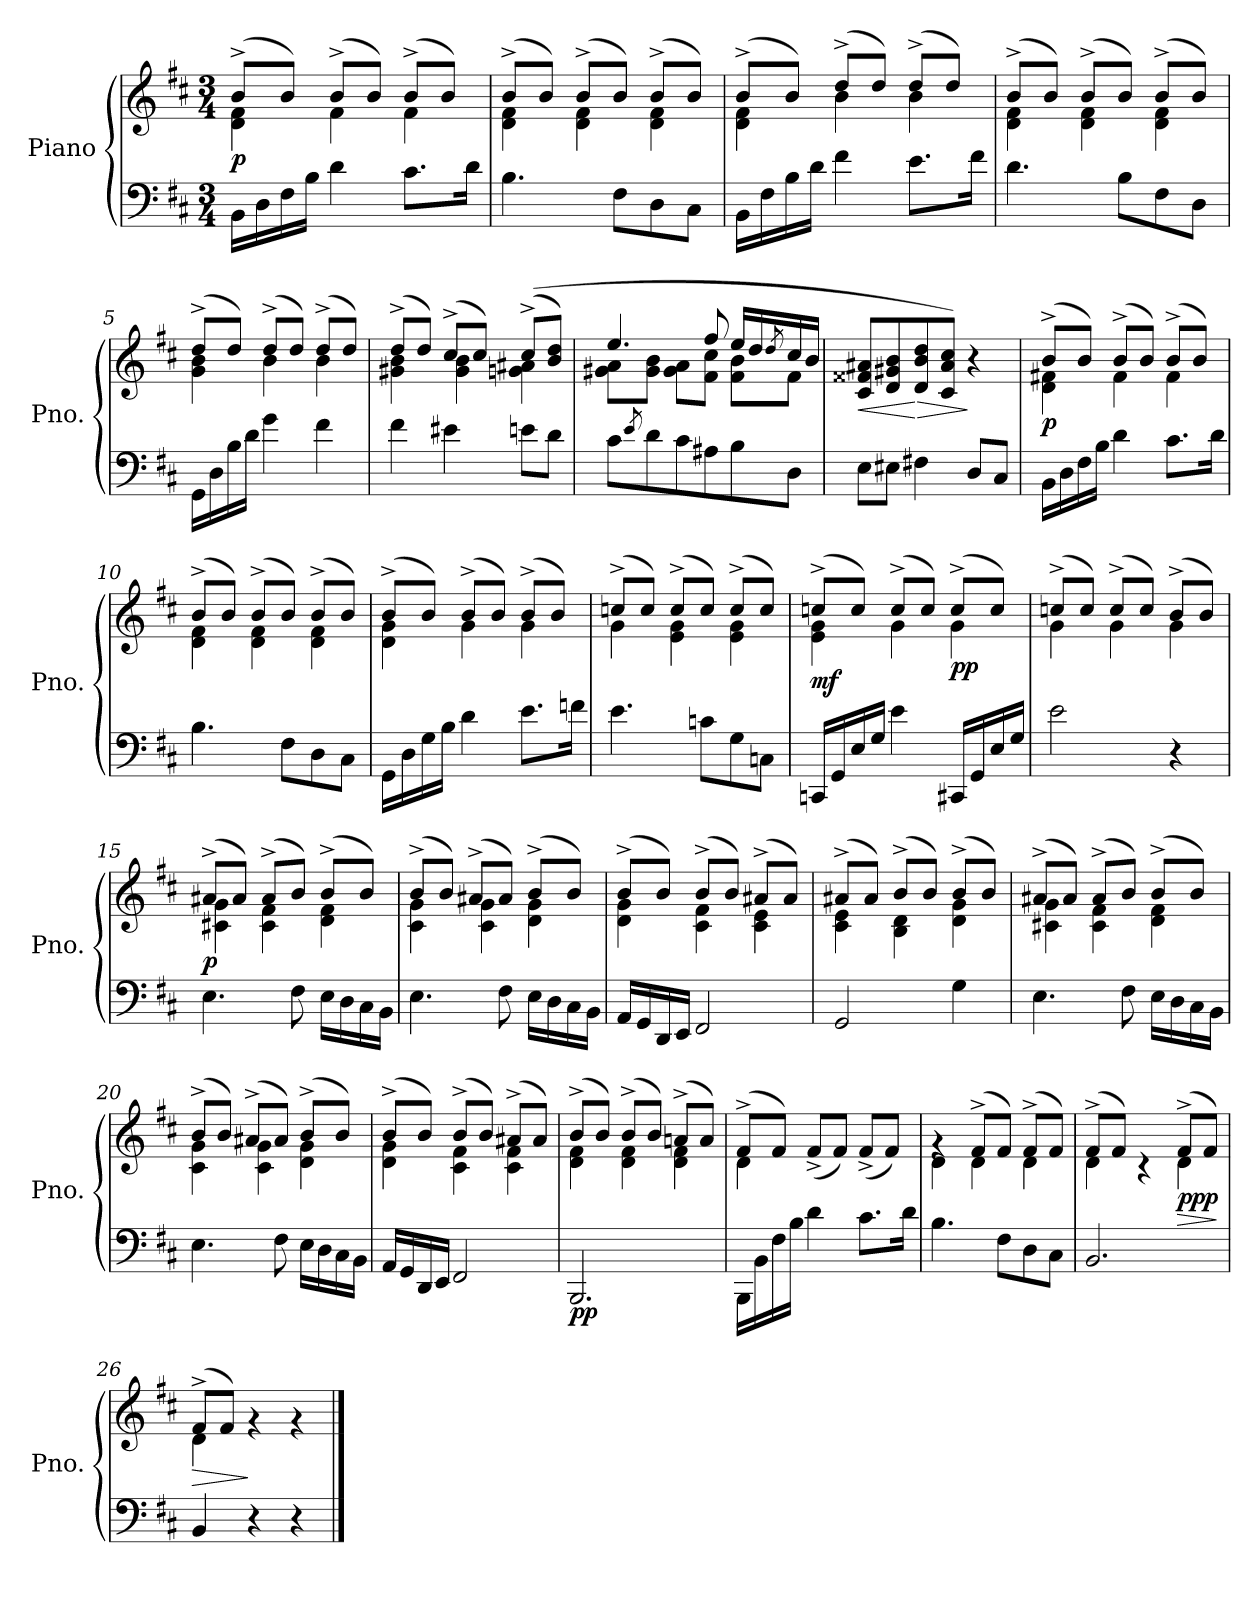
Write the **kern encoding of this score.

**kern	**kern	**dynam
*part1	*part1	*part1
*staff2	*staff1	*staff1/2
*I"Piano	*	*
*I'Pno.	*	*
*clefF4	*clefG2	*
*k[f#c#]	*k[f#c#]	*
*M3/4	*M3/4	*
*MM44	*MM44	*
=1	=1	=1
*	*^	*
!	!	!	!LO:DY:b
16BB\LL	(8b^/L	4d\ 4f#\	p
16D\	.	.	.
16F#\	8b/J)	.	.
16B\JJ	.	.	.
4d\	(8b^/L	4f#\	.
.	8b/J)	.	.
8.c#\L	(8b^/L	4f#\	.
.	8b/J)	.	.
16d\Jk	.	.	.
=2	=2	=2	=2
4.B\	(8b^/L	4d\ 4f#\	.
.	8b/J)	.	.
.	(8b^/L	4d\ 4f#\	.
8F#\L	8b/J)	.	.
8D\	(8b^/L	4d\ 4f#\	.
8C#\J	8b/J)	.	.
=3	=3	=3	=3
16BB\LL	(8b^/L	4d\ 4f#\	.
16F#\	.	.	.
16B\	8b/J)	.	.
16d\JJ	.	.	.
4f#\	(8dd^/L	4b\	.
.	8dd/J)	.	.
8.e\L	(8dd^/L	4b\	.
.	8dd/J)	.	.
16f#\Jk	.	.	.
=4	=4	=4	=4
4.d\	(8b^/L	4d\ 4f#\	.
.	8b/J)	.	.
.	(8b^/L	4d\ 4f#\	.
8B\L	8b/J)	.	.
8F#\	(8b^/L	4d\ 4f#\	.
8D\J	8b/J)	.	.
=5	=5	=5	=5
16GG\LL	(8dd^/L	4g\ 4b\	.
16D\	.	.	.
16B\	8dd/J)	.	.
16d\JJ	.	.	.
4g\	(8dd^/L	4b\	.
.	8dd/J)	.	.
4f#\	(8dd^/L	4b\	.
.	8dd/J)	.	.
!!LO:LB:g=z	!!
=6	=6	=6	=6
4f#\	(8dd^/L	4g#X\ 4b\	.
.	8dd/J)	.	.
4e#X\	(8cc#^/L	4g#\ 4b\	.
.	8cc#/J)	.	.
8en\L	((8cc#^/L	4gn\ 4a#X\	.
8d\J	8b/ 8dd/J)	.	.
=7	=7	=7	=7
8c#\L	4.ee/	8g#X\ 8a\L	.
8qe/	.	.	.
8d\	.	8g#\ 8b\J	.
8c#\	.	8g#\ 8a\L	.
8A#X\	8ff#/	8f#\ 8cc#\J	.
8B\	16ee/LL	8f#\ 8b\L	.
.	16dd/	.	.
.	8qdd/	.	.
8D\J	16cc#/	8f#\J	.
.	16b/JJ	.	.
*	*v	*v	*
=8	=8	=8
!	!	!LO:HP:b
8E\L	8c#/ 8f##X/ 8a#X/L	<
8E#X\J	8d/ 8g#X/ 8b/	.
!	!	!LO:HP:n=1:b
4F#X\	8d/ 8b/ 8dd/	[ >
.	8c#/ 8a#/ 8cc#/J)	.
8D/L	4r	]
8C#/J	.	.
=9	=9	=9
*	*^	*
!	!	!	!LO:DY:b
16BB\LL	(8b^/L	4d\ 4f#X\	p
16D\	.	.	.
16F#\	8b/J)	.	.
16B\JJ	.	.	.
4d\	(8b^/L	4f#\	.
.	8b/J)	.	.
8.c#\L	(8b^/L	4f#\	.
.	8b/J)	.	.
16d\Jk	.	.	.
!!LO:LB:g=z	!!
=10	=10	=10	=10
4.B\	(8b^/L	4d\ 4f#\	.
.	8b/J)	.	.
.	(8b^/L	4d\ 4f#\	.
8F#\L	8b/J)	.	.
8D\	(8b^/L	4d\ 4f#\	.
8C#\J	8b/J)	.	.
=11	=11	=11	=11
16GG\LL	(8b^/L	4d\ 4g\	.
16D\	.	.	.
16G\	8b/J)	.	.
16B\JJ	.	.	.
4d\	(8b^/L	4g\	.
.	8b/J)	.	.
8.e\L	(8b^/L	4g\	.
.	8b/J)	.	.
16fn\Jk	.	.	.
=12	=12	=12	=12
4.e\	(8ccn^/L	4g\	.
.	8cc/J)	.	.
.	(8cc^/L	4e\ 4g\	.
8cn\L	8cc/J)	.	.
8G\	(8cc^/L	4e\ 4g\	.
8Cn\J	8cc/J)	.	.
=13	=13	=13	=13
!	!	!	!LO:DY:b
16CCn/LL	(8ccn^/L	4e\ 4g\	mf
16GG/	.	.	.
16E/	8cc/J)	.	.
16G/JJ	.	.	.
4e\	(8cc^/L	4g\	.
.	8cc/J)	.	.
!	!	!	!LO:DY:b
16CC#X/LL	(8cc^/L	4g\	pp
16GG/	.	.	.
16E/	8cc/J)	.	.
16G/JJ	.	.	.
=14	=14	=14	=14
2e\	(8ccn^/L	4g\	.
.	8cc/J)	.	.
.	(8cc^/L	4g\	.
.	8cc/J)	.	.
4r	(8b^/L	4g\	.
.	8b/J)	.	.
!!LO:LB:g=z	!!
=15	=15	=15	=15
!	!	!	!LO:DY:b
4.E\	(8a#X^/L	4c#X\ 4g\	p
.	8a#/J)	.	.
.	(8a#^/L	4c#\ 4f#\	.
8F#\	8b/J)	.	.
16E\LL	(8b^/L	4d\ 4f#\	.
16D\	.	.	.
16C#\	8b/J)	.	.
16BB\JJ	.	.	.
=16	=16	=16	=16
4.E\	(8b^/L	4c#\ 4g\	.
.	8b/J)	.	.
.	(8a#X^/L	4c#\ 4g\	.
8F#\	8a#/J)	.	.
16E\LL	(8b^/L	4d\ 4g\	.
16D\	.	.	.
16C#\	8b/J)	.	.
16BB\JJ	.	.	.
=17	=17	=17	=17
16AA/LL	(8b^/L	4d\ 4g\	.
16GG/	.	.	.
16DD/	8b/J)	.	.
16EE/JJ	.	.	.
2FF#/	(8b^/L	4c#\ 4f#\	.
.	8b/J)	.	.
.	(8a#X^/L	4c#\ 4e\	.
.	8a#/J)	.	.
=18	=18	=18	=18
2GG/	(8a#X^/L	4c#\ 4e\	.
.	8a#/J)	.	.
.	(8b^/L	4B\ 4d\	.
.	8b/J)	.	.
4G\	(8b^/L	4d\ 4g\	.
.	8b/J)	.	.
!!LO:LB:g=z	!!
=19	=19	=19	=19
4.E\	(8a#X^/L	4c#X\ 4g\	.
.	8a#/J)	.	.
.	(8a#^/L	4c#\ 4f#\	.
8F#\	8b/J)	.	.
16E\LL	(8b^/L	4d\ 4f#\	.
16D\	.	.	.
16C#\	8b/J)	.	.
16BB\JJ	.	.	.
=20	=20	=20	=20
4.E\	(8b^/L	4c#\ 4g\	.
.	8b/J)	.	.
.	(8a#X^/L	4c#\ 4g\	.
8F#\	8a#/J)	.	.
16E\LL	(8b^/L	4d\ 4g\	.
16D\	.	.	.
16C#\	8b/J)	.	.
16BB\JJ	.	.	.
=21	=21	=21	=21
16AA/LL	(8b^/L	4d\ 4g\	.
16GG/	.	.	.
16DD/	8b/J)	.	.
16EE/JJ	.	.	.
2FF#/	(8b^/L	4c#\ 4f#\	.
.	8b/J)	.	.
.	(8a#X^/L	4c#\ 4f#\	.
.	8a#/J)	.	.
=22	=22	=22	=22
!	!	!	!LO:DY:b=2
2.BBB/	(8b^/L	4d\ 4f#\	pp
.	8b/J)	.	.
.	(8b^/L	4d\ 4f#\	.
.	8b/J)	.	.
.	(8an^/L	4d\ 4f#\	.
.	8a/J)	.	.
!!LO:PB:g=z	!!
=23	=23	=23	=23
16BBB\LL	(8f#^/L	4d\	.
16BB\	.	.	.
16F#\	8f#/J)	.	.
16B\JJ	.	.	.
4d\	(8f#^/L	2ryy	.
.	8f#/J)	.	.
8.c#\L	(8f#^/L	.	.
.	8f#/J)	.	.
16d\Jk	.	.	.
=24	=24	=24	=24
4.B\	4rg	4d\	.
.	(8f#^/L	4d\	.
8F#\L	8f#/J)	.	.
8D\	(8f#^/L	4d\	.
8C#\J	8f#/J)	.	.
=25	=25	=25	=25
2.BB/	(8f#^/L	4d\	.
.	8f#/J)	.	.
.	4rc	4ryy	.
!	!	!	!LO:HP:b
!	!	!	!LO:DY:n=1:b
.	(8f#^/L	4d\	> ppp
.	8f#/J)	.	.
*	*v	*v	*
.	.	]
=26	=26	=26
!	!	!LO:HP:b
*	*^	*
4BB/	(8f#^/L	4d\	>
.	8f#/J)	.	.
4r	4rg	2ryy	]
4r	4rg	.	.
*	*v	*v	*
==	==	==
*-	*-	*-
